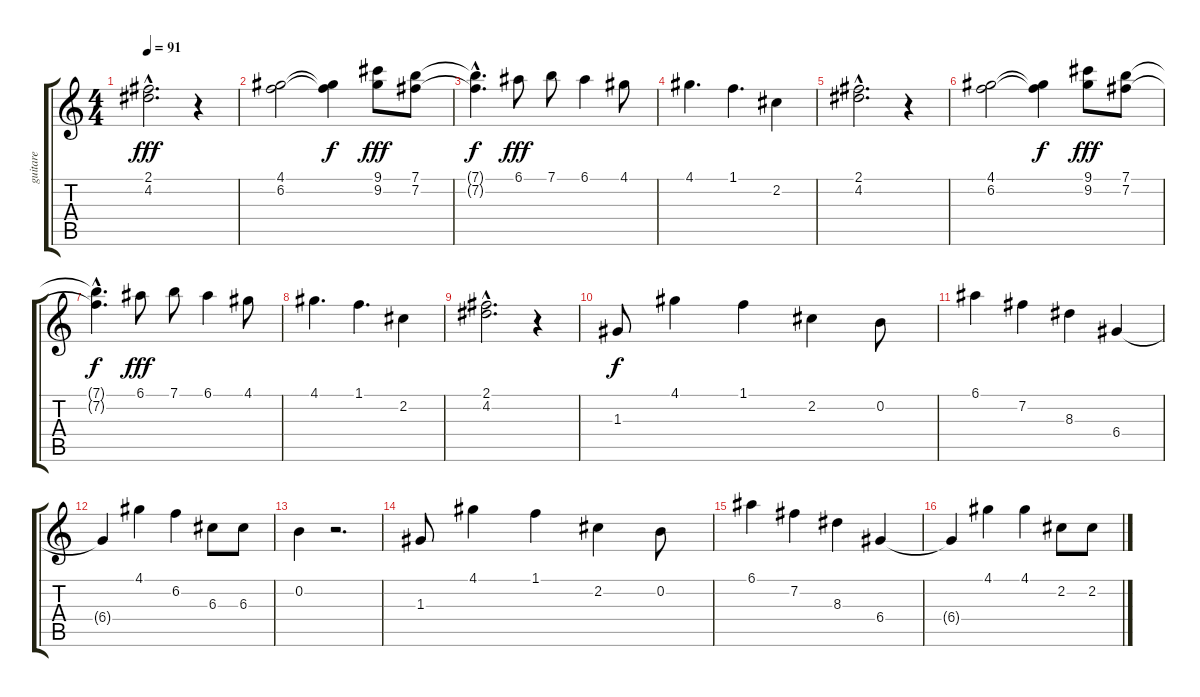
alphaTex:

\track ("guitare" "guitare") {instrument electricguitarclean}
\staff {score tabs}
\tuning (E4 B3 G3 D3 A2 E2) {hide}
\ts (4 4)
\tempo 91
\clef g2
\ks c
(2.1{hac} 4.2{hac}).2{d dy fff} r.4 |
(4.1 6.2).2{volume 16} (4.1{t} 6.2{t}).4{dy f} (9.1 9.2).8{dy fff} (7.1 7.2).8 |
(7.1{hac t} 7.2{t}).4{d dy f} 6.1.8{dy fff} 7.1.8 6.1.4 4.1.8 |
4.1.4{d} 1.1.4{d} 2.2.4 |
(2.1{hac} 4.2{hac}).2{d} r.4 |
(4.1 6.2).2 (4.1{t} 6.2{t}).4{dy f} (9.1 9.2).8{dy fff} (7.1 7.2).8 |
(7.1{hac t} 7.2{t}).4{d dy f} 6.1.8{dy fff} 7.1.8 6.1.4 4.1.8 |
4.1.4{d} 1.1.4{d} 2.2.4 |
(2.1{hac} 4.2{hac}).2{d} r.4 |
1.3.8{dy f} 4.1.4 1.1.4 2.2.4 0.2.8 |
6.1.4 7.2.4 8.3.4 6.4.4 |
6.4{t}.4 4.1.4 6.2.4 6.3.8 6.3.8 |
0.2.4 r.2{d} |
1.3.8 4.1.4 1.1.4 2.2.4 0.2.8 |
6.1.4 7.2.4 8.3.4 6.4.4 |
6.4{t}.4 4.1.4 4.1.4 2.2.8 2.2.8
